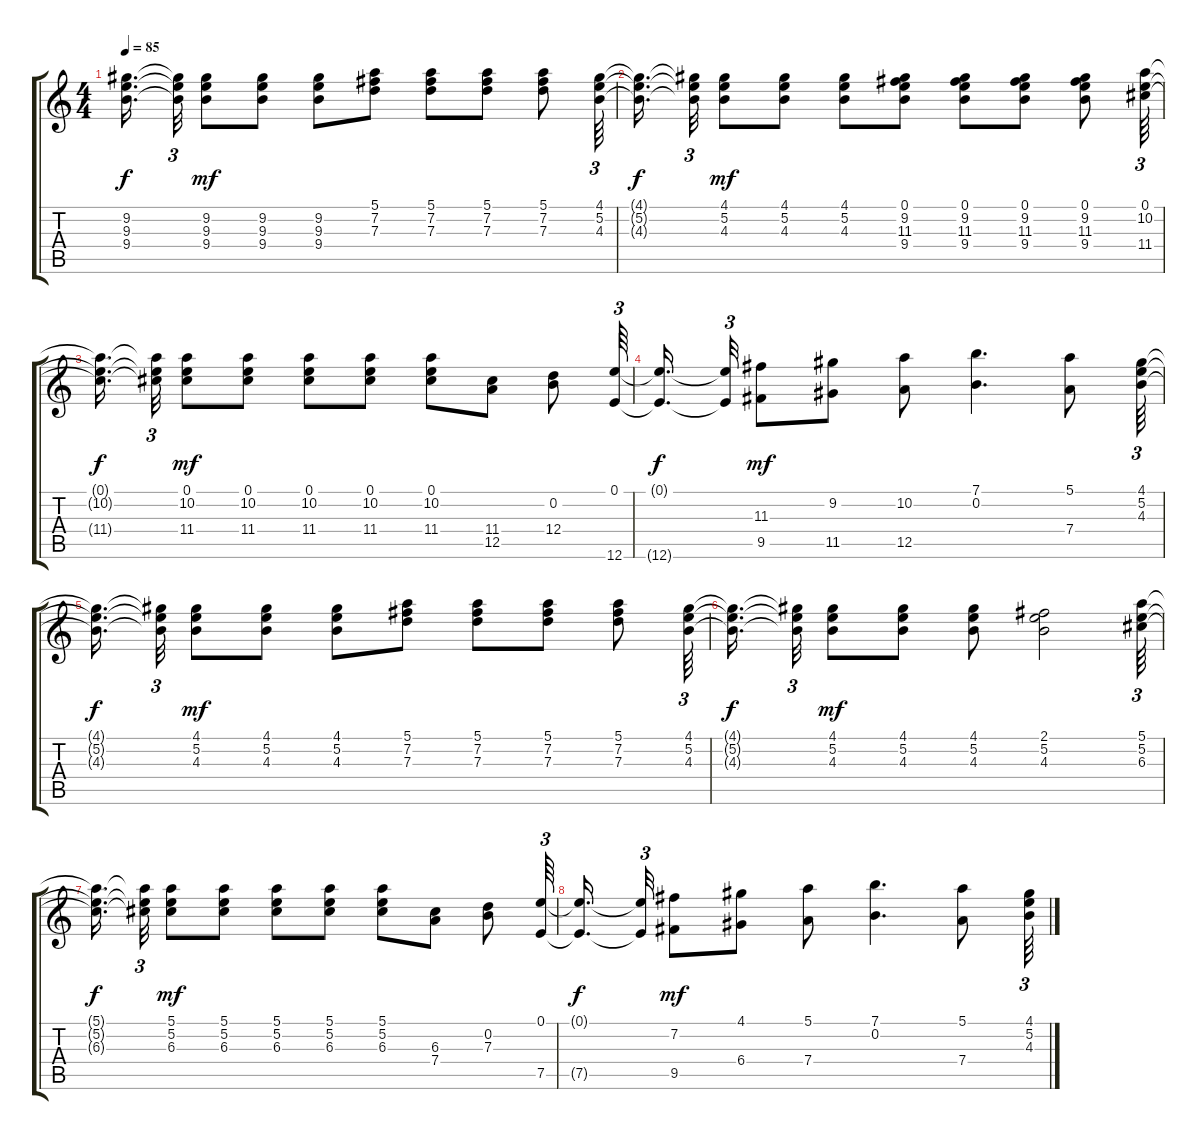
\track "" {instrument acousticguitarnylon}
\staff {score tabs}
\tuning (E4 B3 G3 D3 A2 E2) {hide}
\ts (4 4)
\tempo 85
\clef g2
\ks c
(9.2{t} 9.3{t} 9.4{t}).16{d dy f beam splitsecondary} (9.2{t} 9.3{t} 9.4{t}).32{tu (3 2)} (9.2 9.3 9.4).8{dy mf} (9.2 9.3 9.4).8 (9.2 9.3 9.4).8 (5.1 7.2 7.3).8 (5.1 7.2 7.3).8 (5.1 7.2 7.3).8 (5.1 7.2 7.3).8 (4.1 5.2 4.3).64{tu (3 2)} |
(4.1{t} 5.2{t} 4.3{t}).16{d dy f beam splitsecondary} (4.1{t} 5.2{t} 4.3{t}).32{tu (3 2)} (4.1 5.2 4.3).8{dy mf} (4.1 5.2 4.3).8 (4.1 5.2 4.3).8 (0.1 9.2 11.3 9.4).8 (0.1 9.2 11.3 9.4).8 (0.1 9.2 11.3 9.4).8 (0.1 9.2 11.3 9.4).8 (0.1 10.2 11.4).64{tu (3 2)} |
(0.1{t} 10.2{t} 11.4{t}).16{d dy f beam splitsecondary} (0.1{t} 10.2{t} 11.4{t}).32{tu (3 2)} (0.1 10.2 11.4).8{dy mf} (0.1 10.2 11.4).8 (0.1 10.2 11.4).8 (0.1 10.2 11.4).8 (0.1 10.2 11.4).8 (11.4 12.5).8 (0.2 12.4).8 (0.1 12.6).64{tu (3 2)} |
(0.1{t} 12.6{t}).16{d dy f beam splitsecondary} (0.1{t} 12.6{t}).32{tu (3 2)} (11.3 9.5).8{dy mf} (9.2 11.5).8 (10.2 12.5).8 (7.1 0.2).4{d} (5.1 7.4).8 (4.1 5.2 4.3).64{tu (3 2)} |
(4.1{t} 5.2{t} 4.3{t}).16{d dy f beam splitsecondary} (4.1{t} 5.2{t} 4.3{t}).32{tu (3 2)} (4.1 5.2 4.3).8{dy mf} (4.1 5.2 4.3).8 (4.1 5.2 4.3).8 (5.1 7.2 7.3).8 (5.1 7.2 7.3).8 (5.1 7.2 7.3).8 (5.1 7.2 7.3).8 (4.1 5.2 4.3).64{tu (3 2)} |
(4.1{t} 5.2{t} 4.3{t}).16{d dy f beam splitsecondary} (4.1{t} 5.2{t} 4.3{t}).32{tu (3 2)} (4.1 5.2 4.3).8{dy mf} (4.1 5.2 4.3).8 (4.1 5.2 4.3).8 (2.1 5.2 4.3).2 (5.1 5.2 6.3).64{tu (3 2)} |
(5.1{t} 5.2{t} 6.3{t}).16{d dy f beam splitsecondary} (5.1{t} 5.2{t} 6.3{t}).32{tu (3 2)} (5.1 5.2 6.3).8{dy mf} (5.1 5.2 6.3).8 (5.1 5.2 6.3).8 (5.1 5.2 6.3).8 (5.1 5.2 6.3).8 (6.3 7.4).8 (0.2 7.3).8 (0.1 7.5).64{tu (3 2)} |
(0.1{t} 7.5{t}).16{d dy f beam splitsecondary} (0.1{t} 7.5{t}).32{tu (3 2)} (7.2 9.5).8{dy mf} (4.1 6.4).8 (5.1 7.4).8 (7.1 0.2).4{d} (5.1 7.4).8 (4.1 5.2 4.3).64{tu (3 2)}
